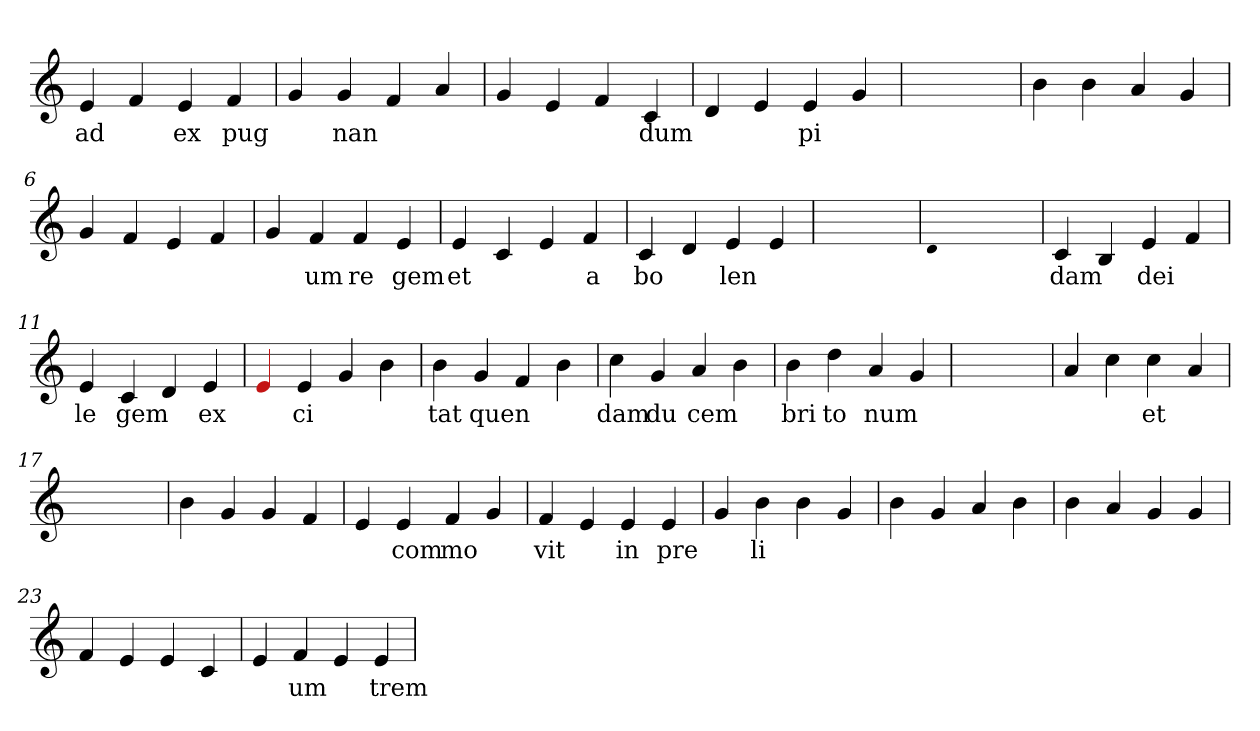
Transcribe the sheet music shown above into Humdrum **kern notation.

**kern	**text
*part1	*part1
*staff1	*staff1
*clefG2	*
=1	=1
4e	ad
4f	.
4e	ex
4f	pug
=2	=2
4g	.
4g	nan
4f	.
4a	.
=3	=3
4g	.
4e	.
4f	.
4c	dum
=4	=4
4d	.
4e	.
4e	pi
4g	.
=5	=5
1ryy	.
=5	=5
4b	.
4b	.
4a	.
4g	.
=6	=6
4g	.
4f	.
4e	.
4f	.
=7	=7
4g	.
4f	um
4f	re
4e	gem
=8	=8
4e	et
4c	.
4e	.
4f	a
=9	=9
4c	bo
4d	.
4e	len
4e	.
=10	=10
1ryy	.
=10	=10
qqd	.
1ryy	.
=10	=10
4c	dam
4B	.
4e	dei
4f	.
=11	=11
4e	le
4c	gem
4d	.
4e	ex
=12	=12
4Re	.
4e	ci
4g	.
4b	.
=13	=13
4b	tat
4g	quen
4f	.
4b	.
=14	=14
4cc	dam
4g	du
4a	cem
4b	.
=15	=15
4b	bri
4dd	to
4a	num
4g	.
=16	=16
1ryy	.
=16	=16
4a	.
4cc	.
4cc	et
4a	.
=17	=17
1ryy	.
=17	=17
4b	.
4g	.
4g	.
4f	.
=18	=18
4e	.
4e	com
4f	mo
4g	.
=19	=19
4f	vit
4e	.
4e	in
4e	pre
=20	=20
4g	.
4b	li
4b	.
4g	.
=21	=21
4b	.
4g	.
4a	.
4b	.
=22	=22
4b	.
4a	.
4g	.
4g	.
=23	=23
4f	.
4e	.
4e	.
4c	.
=24	=24
4e	.
4f	um
4e	.
4e	trem
=	=
*-	*-
